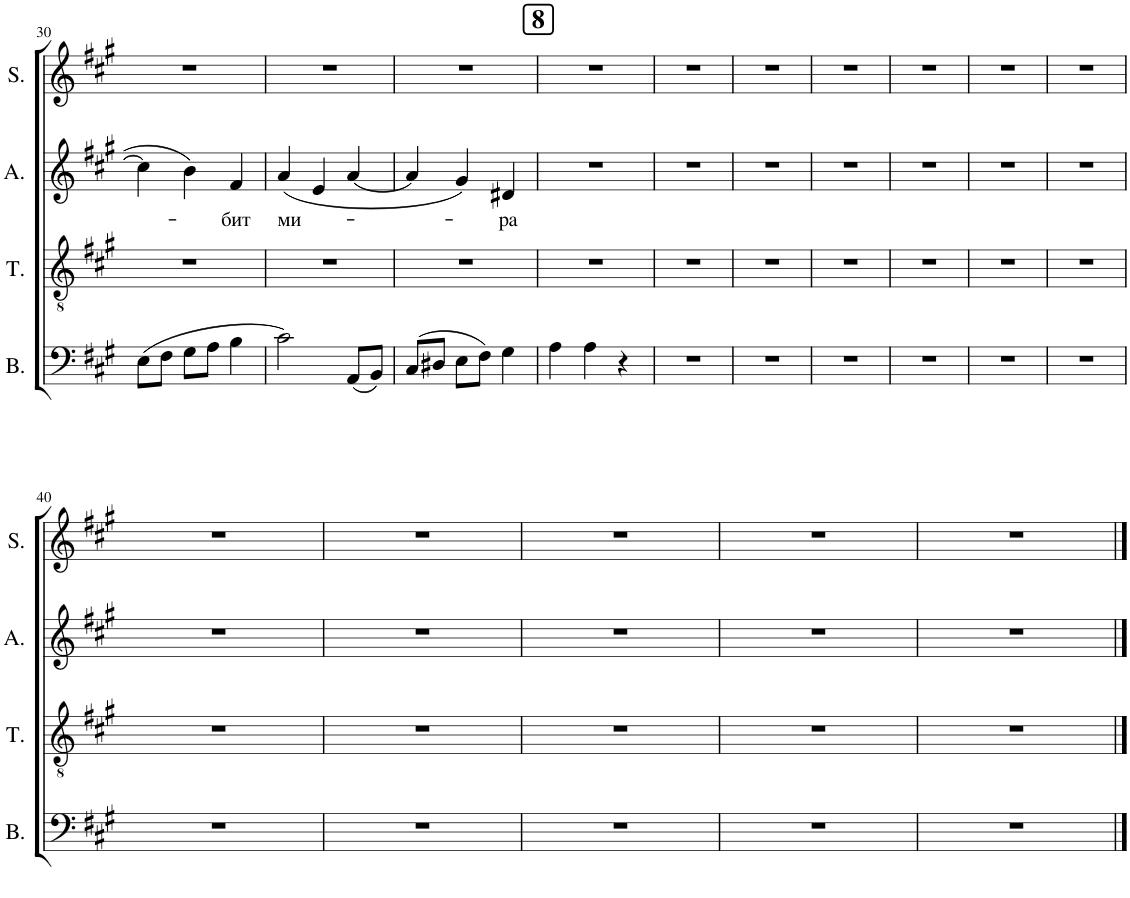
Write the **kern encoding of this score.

**kern	**kern	**kern	**text	**kern
*part4	*part3	*part2	*part2	*part1
*staff4	*staff3	*staff2	*staff2	*staff1
*I"Bass	*I"Tenor	*I"Alto	*	*I"Soprano
*I'B.	*I'T.	*I'A.	*	*I'S.
!!LO:PB:g=z
*clefF4	*clefGv2	*clefG2	*	*clefG2
*k[f#c#g#]	*k[f#c#g#]	*k[f#c#g#]	*	*k[f#c#g#]
*M3/4	*M3/4	*M3/4	*	*M3/4
=30	=30	=30	=30	=30
(8E\L	2.r	4cc#\]	.	2.r
8F#\J	.	.	.	.
8G#\L	.	4b\	.	.
8A\J	.	.	.	.
!	!	!	!LO:LY:b	!
4B\	.	4f#/	-бит	.
=31	=31	=31	=31	=31
!	!	!	!LO:LY:b	!
2c#\)	2.r	(4a/	ми-	2.r
.	.	4e/	.	.
(8AA/L	.	[4a/	.	.
8BB/J)	.	.	.	.
=32	=32	=32	=32	=32
(8C#/L	2.r	4a/]	.	2.r
8D#X/J	.	.	.	.
8E\L	.	4g#/)	.	.
8F#\J)	.	.	.	.
!	!	!	!LO:LY:b	!
4G#\	.	4d#X/	-ра	.
!!LO:REH:place=s1:a:B:cj:fs=14:t=8
=33	=33	=33	=33	=33
4A\	2.r	2.r	.	2.r
4A\	.	.	.	.
4r	.	.	.	.
=34	=34	=34	=34	=34
2.r	2.r	2.r	.	2.r
=35	=35	=35	=35	=35
2.r	2.r	2.r	.	2.r
=36	=36	=36	=36	=36
2.r	2.r	2.r	.	2.r
=37	=37	=37	=37	=37
2.r	2.r	2.r	.	2.r
=38	=38	=38	=38	=38
2.r	2.r	2.r	.	2.r
=39	=39	=39	=39	=39
2.r	2.r	2.r	.	2.r
!!LO:LB:g=z
=40	=40	=40	=40	=40
2.r	2.r	2.r	.	2.r
=41	=41	=41	=41	=41
2.r	2.r	2.r	.	2.r
=42	=42	=42	=42	=42
2.r	2.r	2.r	.	2.r
=43	=43	=43	=43	=43
2.r	2.r	2.r	.	2.r
=44	=44	=44	=44	=44
2.r	2.r	2.r	.	2.r
==	==	==	==	==
*-	*-	*-	*-	*-
